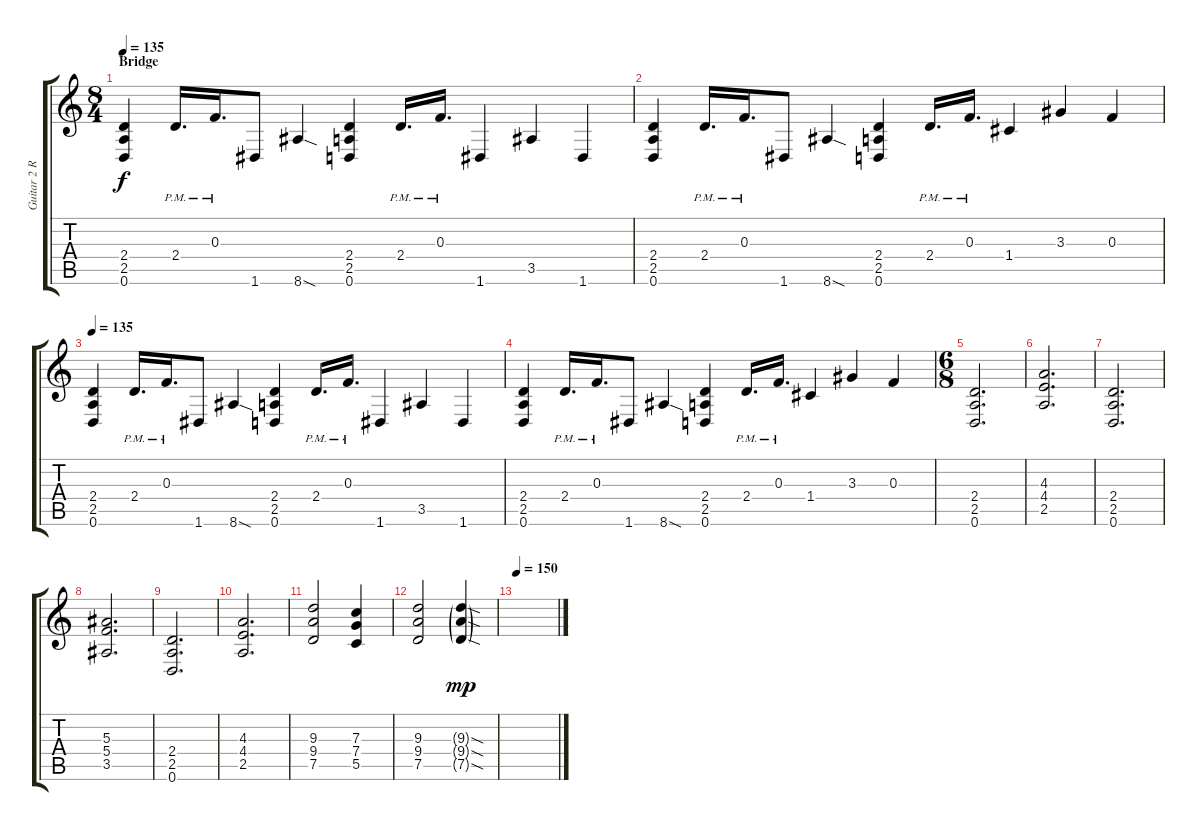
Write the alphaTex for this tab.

\track ("Guitar 2 Right" "Guitar 2 R") {instrument distortionguitar}
\staff {score tabs}
\tuning (D4 A3 F3 C3 G2 D2) {hide}
\ts (8 4)
\section ("" "Bridge")
\tempo 135
\clef g2
\ks c
(2.4 2.5 0.6).4{dy f} 2.4{pm}.16{d} 0.3{pm}.16{d} 1.6.8 8.6{sod}.4 (2.4 2.5 0.6).4 2.4{pm}.16{d} 0.3{pm}.16{d} 1.6.4 3.5.4 1.6.4 |
(2.4 2.5 0.6).4 2.4{pm}.16{d} 0.3{pm}.16{d} 1.6.8 8.6{sod}.4 (2.4 2.5 0.6).4 2.4{pm}.16{d} 0.3{pm}.16{d} 1.4.4 3.3.4 0.3.4 |
\tempo 135
(2.4 2.5 0.6).4 2.4{pm}.16{d} 0.3{pm}.16{d} 1.6.8 8.6{sod}.4 (2.4 2.5 0.6).4 2.4{pm}.16{d} 0.3{pm}.16{d} 1.6.4 3.5.4 1.6.4 |
(2.4 2.5 0.6).4 2.4{pm}.16{d} 0.3{pm}.16{d} 1.6.8 8.6{sod}.4 (2.4 2.5 0.6).4 2.4{pm}.16{d} 0.3{pm}.16{d} 1.4.4 3.3.4 0.3.4 |
\ts (6 8)
(2.4 2.5 0.6).2{d} |
(4.3 4.4 2.5).2{d} |
(2.4 2.5 0.6).2{d} |
(5.3 5.4 3.5).2{d} |
(2.4 2.5 0.6).2{d} |
(4.3 4.4 2.5).2{d} |
(9.3 9.4 7.5).2 (7.3 7.4 5.5).4 |
(9.3 9.4 7.5).2 (9.3{sod g} 9.4{sod g} 7.5{sod g}).4{dy mp} |
\tempo 150
